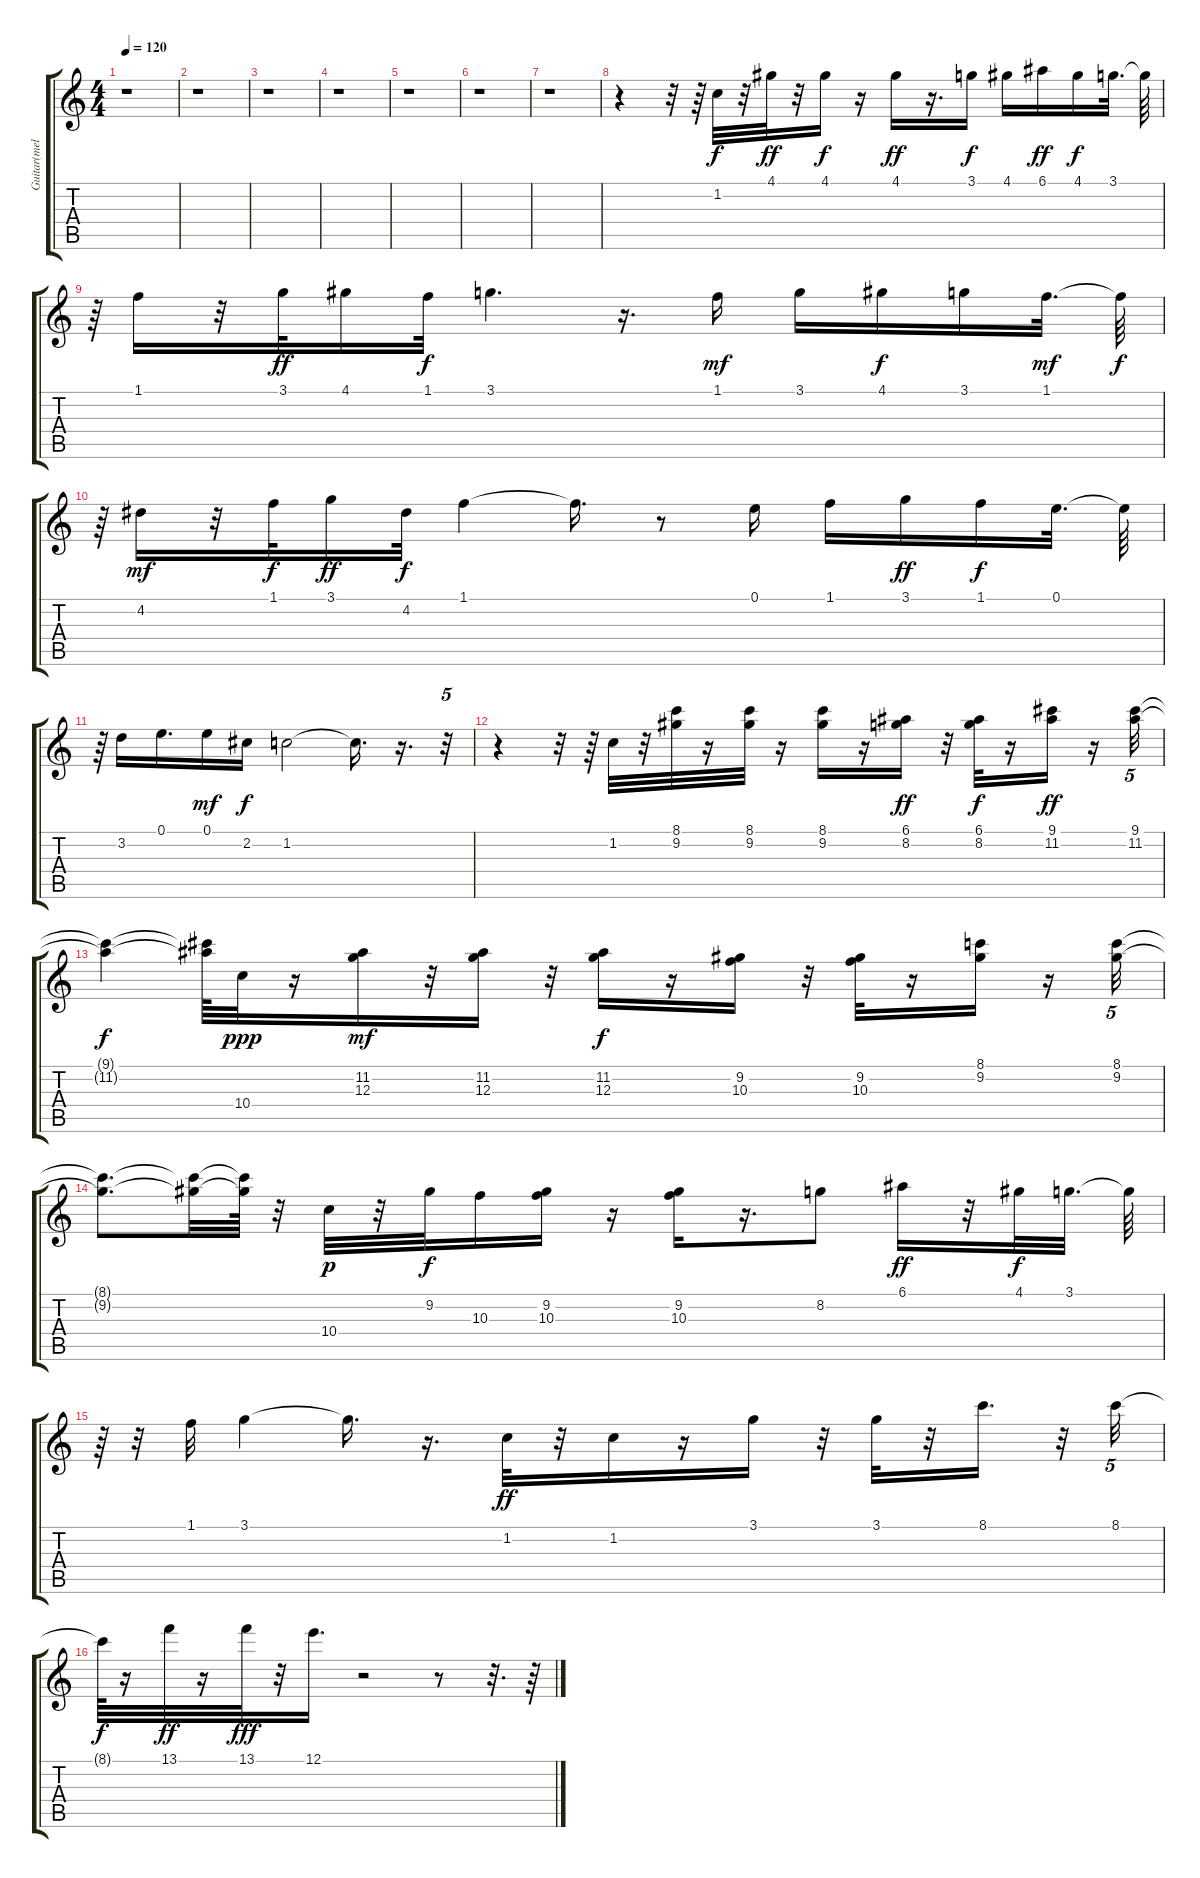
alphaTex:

\track ("Guitar(melody-delay)                " "Guitar(mel") {instrument electricguitarjazz}
\staff {score tabs}
\tuning (E4 B3 G3 D3 A2 E2) {hide}
\ts (4 4)
\tempo 120
\clef g2
\ks c
r.1{dy f} |
r.1 |
r.1 |
r.1 |
r.1 |
r.1 |
r.1 |
r.4 r.32 r.64 1.2.32 r.32 4.1.32{dy ff} r.32 4.1.16{dy f} r.16 4.1.16{dy ff} r.16{d} 3.1.16{dy f} 4.1.16 6.1.16{dy ff} 4.1.16{dy f} 3.1.32{d} 3.1{t}.64 |
r.64 1.1.16 r.32 3.1.32{dy ff} 4.1.16 1.1.32{dy f} 3.1.4{d} r.16{d} 1.1.16{dy mf} 3.1.16 4.1.16{dy f} 3.1.16 1.1.32{d dy mf} 1.1{t}.64{dy f} |
r.64 4.2.16{dy mf} r.32 1.1.32{dy f} 3.1.16{dy ff} 4.2.32{dy f} 1.1.4 1.1{t}.16{d} r.8 0.1.16 1.1.16 3.1.16{dy ff} 1.1.16{dy f} 0.1.32{d} 0.1{t}.64 |
r.64 3.2.16 0.1.16{d} 0.1.16{dy mf} 2.2.16{dy f} 1.2.2 1.2{t}.16{d} r.16{d} r.32{tu (5 4)} |
r.4 r.32 r.64 1.2.32 r.32 (8.1 9.2).32 r.16 (8.1 9.2).32 r.16 (8.1 9.2).16 r.16 (6.1 8.2).16{dy ff} r.32 (6.1 8.2).32{dy f} r.16 (9.1 11.2).16{dy ff} r.16 (9.1 11.2).32{tu (5 4)} |
(9.1{t} 11.2{t}).4{dy f} (9.1{t} 11.2{t}).64 10.4.32{dy ppp} r.16 (11.2 12.3).16{dy mf} r.32 (11.2 12.3).16 r.32 (11.2 12.3).16{dy f} r.16 (9.2 10.3).16 r.32 (9.2 10.3).32 r.16 (8.1 9.2).16 r.16 (8.1 9.2).32{tu (5 4)} |
(8.1{t} 9.2{t}).8{d} (8.1{t} 9.2{t}).32 (8.1{t} 9.2{t}).64 r.32 10.4.32{dy p} r.32 9.2.32{dy f} 10.3.16 (9.2 10.3).16 r.16 (9.2 10.3).16 r.16{d} 8.2.8 6.1.16{dy ff} r.32 4.1.32{dy f} 3.1.32{d} 3.1{t}.64 |
r.64 r.32 1.1.32 3.1.4 3.1{t}.16{d} r.16{d} 1.2.32{dy ff} r.32 1.2.16 r.16 3.1.16 r.32 3.1.32 r.32 8.1.16{d} r.32 8.1.32{tu (5 4)} |
8.1{t}.64{dy f} r.16 13.1.32{dy ff} r.16 13.1.32{dy fff} r.32 12.1.16{d} r.2 r.8 r.32{d} r.64
